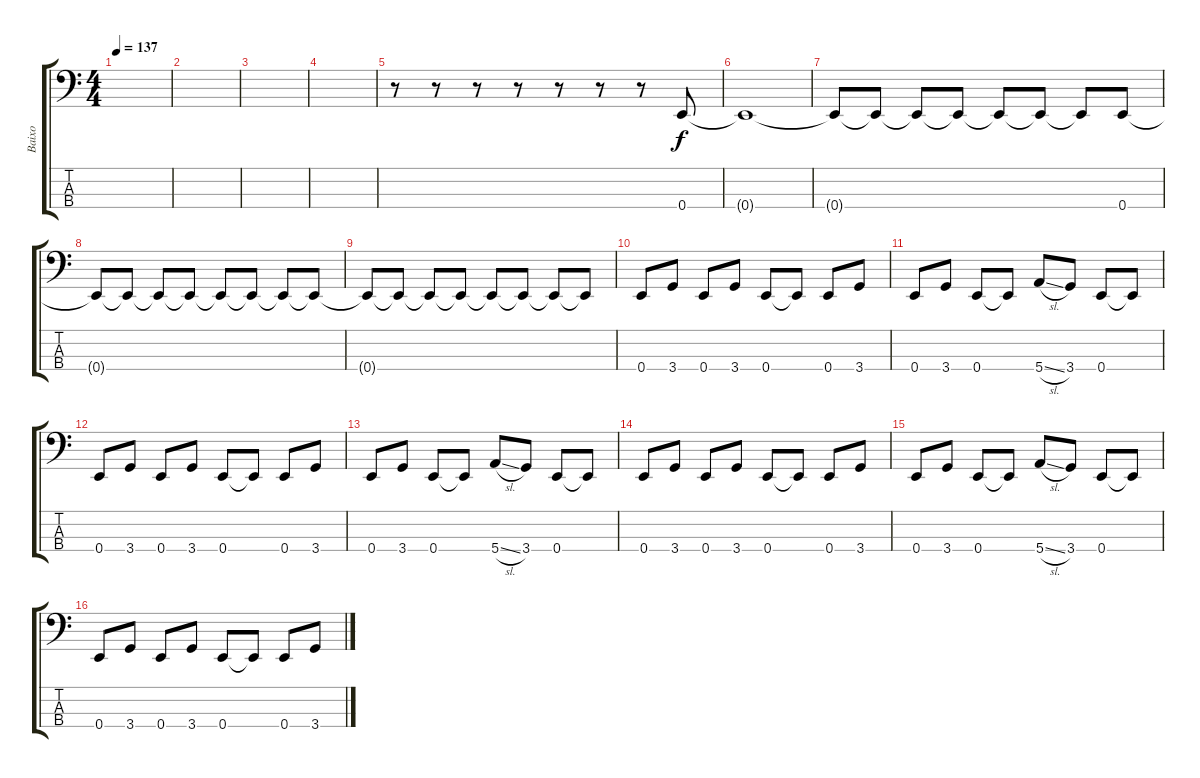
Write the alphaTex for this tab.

\track ("Baixo" "Baixo") {instrument synthbass2}
\staff {score tabs}
\tuning (G2 D2 A1 E1) {hide}
\ts (4 4)
\tempo 137
\clef f4
\ks c
|
|
|
|
r.8 r.8 r.8 r.8 r.8 r.8 r.8 0.4.8 |
0.4{t}.1 |
0.4{t}.8 0.4{t}.8 0.4{t}.8 0.4{t}.8 0.4{t}.8 0.4{t}.8 0.4{t}.8 0.4.8 |
0.4{t}.8 0.4{t}.8 0.4{t}.8 0.4{t}.8 0.4{t}.8 0.4{t}.8 0.4{t}.8 0.4{t}.8 |
0.4{t}.8 0.4{t}.8 0.4{t}.8 0.4{t}.8 0.4{t}.8 0.4{t}.8 0.4{t}.8 0.4{t}.8 |
0.4.8 3.4.8 0.4.8 3.4.8 0.4.8 0.4{t}.8 0.4.8 3.4.8 |
0.4.8 3.4.8 0.4.8 0.4{t}.8 5.4{sl}.8 3.4.8 0.4.8 0.4{t}.8 |
0.4.8 3.4.8 0.4.8 3.4.8 0.4.8 0.4{t}.8 0.4.8 3.4.8 |
0.4.8 3.4.8 0.4.8 0.4{t}.8 5.4{sl}.8 3.4.8 0.4.8 0.4{t}.8 |
0.4.8 3.4.8 0.4.8 3.4.8 0.4.8 0.4{t}.8 0.4.8 3.4.8 |
0.4.8 3.4.8 0.4.8 0.4{t}.8 5.4{sl}.8 3.4.8 0.4.8 0.4{t}.8 |
0.4.8 3.4.8 0.4.8 3.4.8 0.4.8 0.4{t}.8 0.4.8 3.4.8
